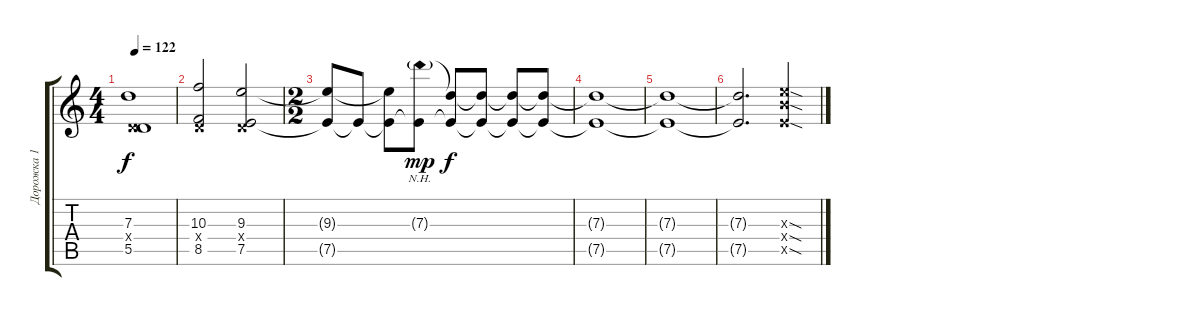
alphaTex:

\track ("Дорожка 1" "Дорожка 1") {instrument distortionguitar}
\staff {score tabs}
\tuning (E4 B3 G3 D3 A2 E2) {hide}
\ts (4 4)
\tempo 122
\clef g2
\ks c
(7.3 0.4{x} 5.5).1{dy f} |
(10.3 0.4{x} 8.5).2 (9.3 0.4{x} 7.5).2 |
\ts (2 2)
(9.3{t} 7.5{t}).8 7.5{t}.8 (9.3{t} 7.5{t}).8 (7.3{nh g} 7.5{t}).8{dy mp} (7.3{t} 7.5{t}).8{dy f} (7.3{t} 7.5{t}).8 (7.3{t} 7.5{t}).8 (7.3{t} 7.5{t}).8 |
(7.3{t} 7.5{t}).1 |
(7.3{t} 7.5{t}).1 |
(7.3{t} 7.5{t}).2{d} (9.3{sod x} 9.4{sod x} 7.5{sod x}).4
